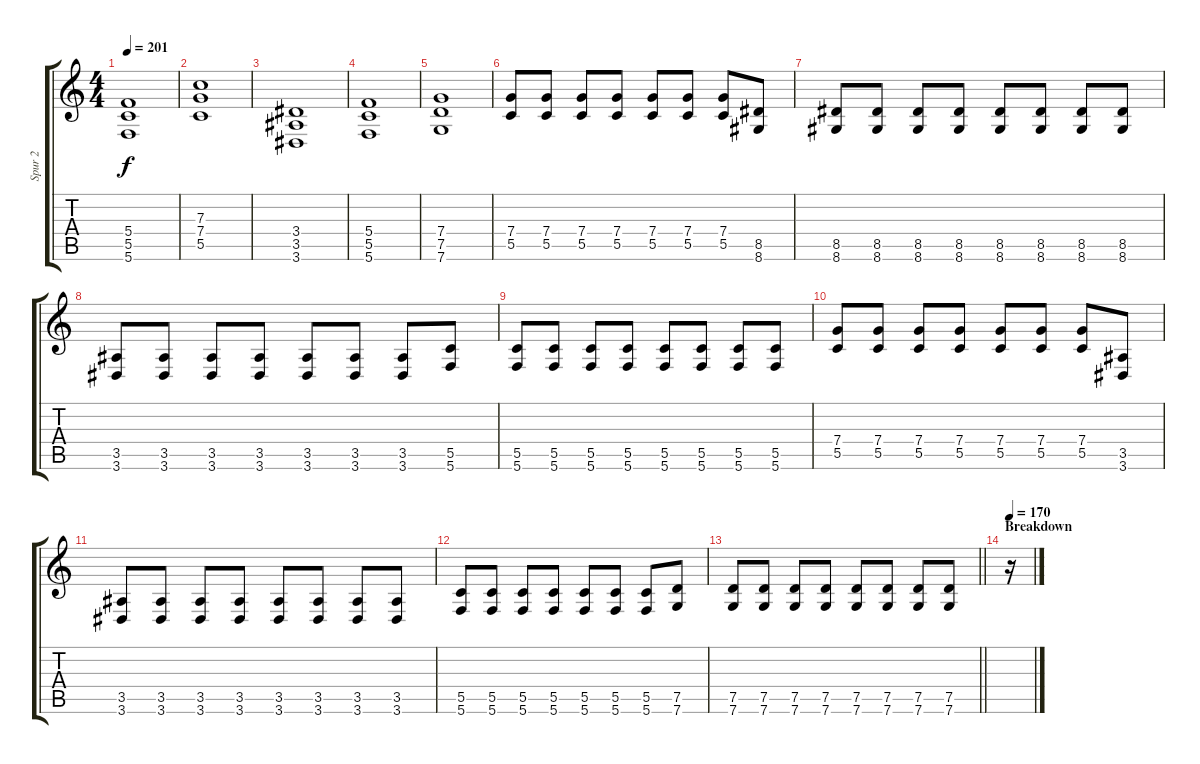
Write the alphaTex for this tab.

\track ("Spur 2" "Spur 2") {instrument distortionguitar}
\staff {score tabs}
\tuning (D4 A3 F3 C3 G2 C2) {hide}
\ts (4 4)
\tempo 201
\clef g2
\ks c
(5.4 5.5 5.6).1{dy f} |
(7.3 7.4 5.5).1 |
(3.4 3.5 3.6).1 |
(5.4 5.5 5.6).1 |
(7.4 7.5 7.6).1 |
(7.4 5.5).8{volume 10} (7.4 5.5).8 (7.4 5.5).8 (7.4 5.5).8 (7.4 5.5).8 (7.4 5.5).8 (7.4 5.5).8 (8.5 8.6).8 |
(8.5 8.6).8 (8.5 8.6).8 (8.5 8.6).8 (8.5 8.6).8 (8.5 8.6).8 (8.5 8.6).8 (8.5 8.6).8 (8.5 8.6).8 |
(3.5 3.6).8 (3.5 3.6).8 (3.5 3.6).8 (3.5 3.6).8 (3.5 3.6).8 (3.5 3.6).8 (3.5 3.6).8 (5.5 5.6).8 |
(5.5 5.6).8 (5.5 5.6).8 (5.5 5.6).8 (5.5 5.6).8 (5.5 5.6).8 (5.5 5.6).8 (5.5 5.6).8 (5.5 5.6).8 |
(7.4 5.5).8 (7.4 5.5).8 (7.4 5.5).8 (7.4 5.5).8 (7.4 5.5).8 (7.4 5.5).8 (7.4 5.5).8 (3.5 3.6).8 |
(3.5 3.6).8 (3.5 3.6).8 (3.5 3.6).8 (3.5 3.6).8 (3.5 3.6).8 (3.5 3.6).8 (3.5 3.6).8 (3.5 3.6).8 |
(5.5 5.6).8 (5.5 5.6).8 (5.5 5.6).8 (5.5 5.6).8 (5.5 5.6).8 (5.5 5.6).8 (5.5 5.6).8 (7.5 7.6).8 |
\barLineRight lightlight
(7.5 7.6).8 (7.5 7.6).8 (7.5 7.6).8 (7.5 7.6).8 (7.5 7.6).8 (7.5 7.6).8 (7.5 7.6).8 (7.5 7.6).8 |
\section ("" "Breakdown")
\tempo 170
r.16{volume 13}
